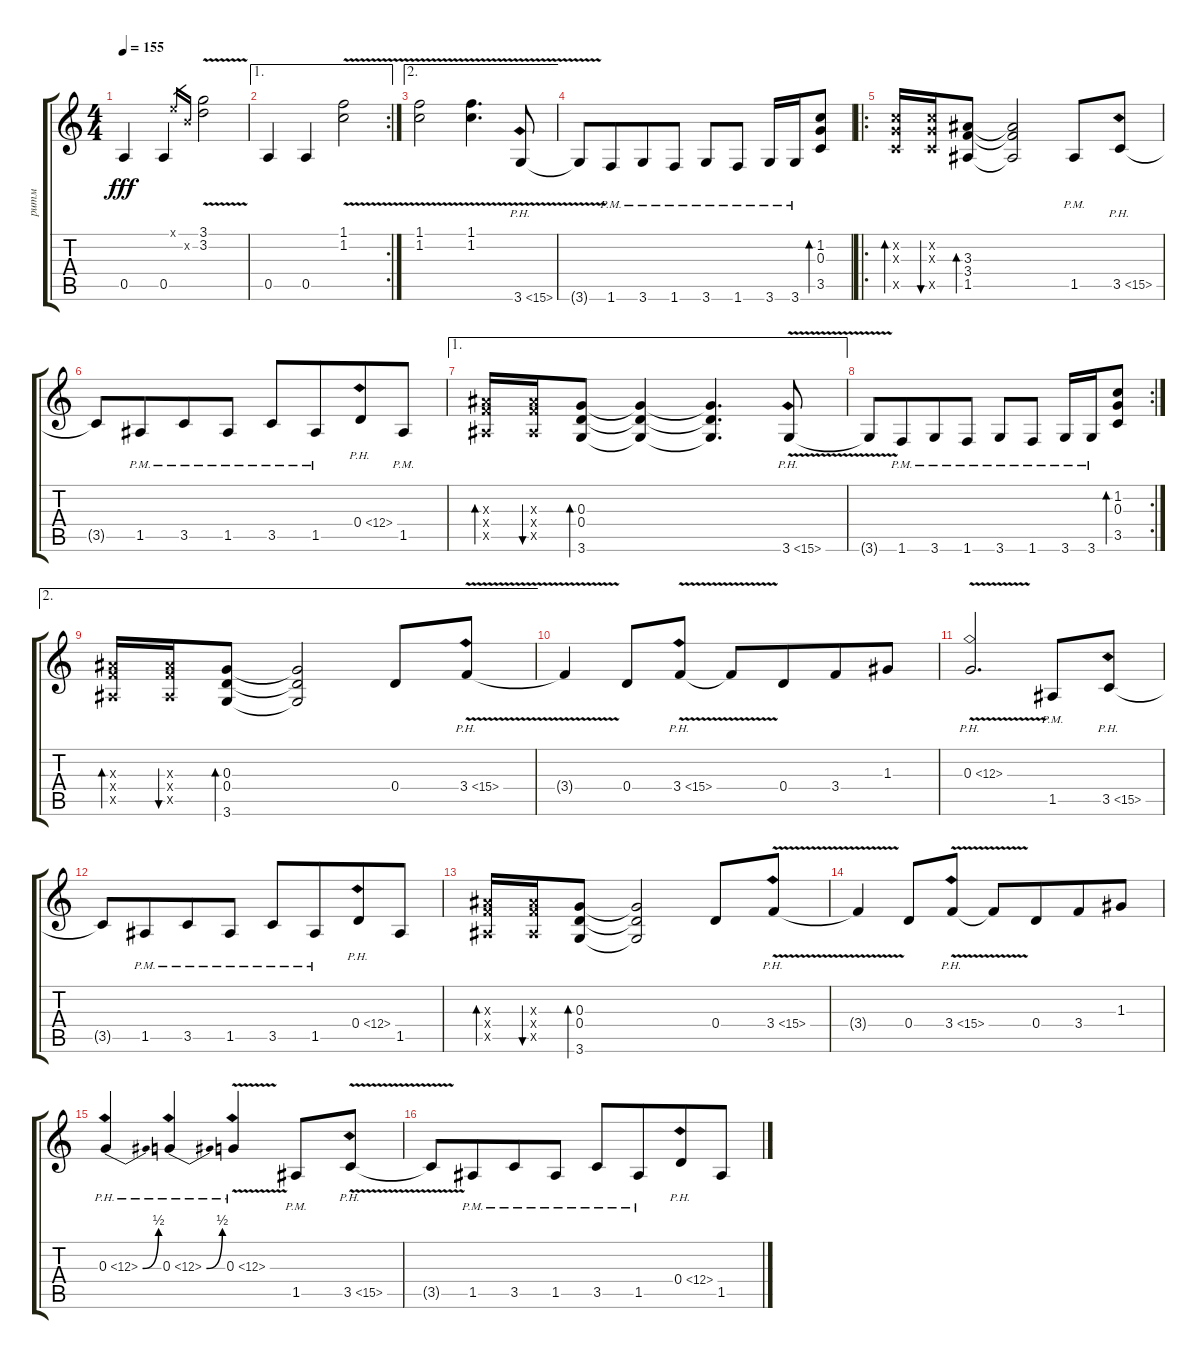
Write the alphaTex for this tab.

\track ("ритм" "ритм") {instrument overdrivenguitar}
\staff {score tabs}
\tuning (E4 B3 G3 D3 A2 E2) {hide}
\ts (4 4)
\tempo 155
\clef g2
\ks aminor
0.5.4{dy fff} 0.5.4 0.1{x}.16{gr} 0.2{x}.16{gr} (3.1{v} 3.2{v}).2 |
\ae 1
\rc 2
0.5.4 0.5.4 (1.1{v} 1.2{v}).2 |
\ae 2
(1.1{v} 1.2{v}).2 (1.1{v} 1.2{v}).4{d} 3.6{ph 12 v}.8 |
3.6{t}.8 1.6{pm}.8{beam merge} 3.6{pm}.8 1.6{pm}.8 3.6{pm}.8 1.6{pm}.8 3.6{pm}.16 3.6{pm}.16 (1.2 0.3 3.5).8{bd 60} |
\ro
(1.2{x} 0.3{x} 3.5{x}).16{bd 60} (1.2{x} 0.3{x} 3.5{x}).16{bu 60} (3.3 3.4 1.5).8{bd 60} (3.3{t} 3.4{t} 1.5{t}).2 1.5{pm}.8 3.5{ph 12}.8 |
3.5{t}.8 1.5{pm}.8{beam merge} 3.5{pm}.8 1.5{pm}.8 3.5{pm}.8 1.5{pm}.8{beam merge} 0.4{ph 12}.8 1.5{pm}.8 |
\ae 1
(3.3{x} 3.4{x} 1.5{x}).16{bd 60} (3.3{x} 3.4{x} 1.5{x}).16{bu 60} (0.3 0.4 3.6).8{bd 60} (0.3{t} 0.4{t} 3.6{t}).4 (0.3{t} 0.4{t} 3.6{t}).4{d} 3.6{ph 12 v}.8 |
\rc 2
3.6{t}.8 1.6{pm}.8{beam merge} 3.6{pm}.8 1.6{pm}.8 3.6{pm}.8 1.6{pm}.8 3.6{pm}.16 3.6{pm}.16 (1.2 0.3 3.5).8{bd 60} |
\ae 2
(3.3{x} 3.4{x} 1.5{x}).16{bd 60} (3.3{x} 3.4{x} 1.5{x}).16{bu 60} (0.3 0.4 3.6).8{bd 60} (0.3{t} 0.4{t} 3.6{t}).2 0.4.8 3.4{ph 12 v}.8 |
3.4{t}.4 0.4.8 3.4{ph 12 v}.8 3.4{t}.8 0.4.8{beam merge} 3.4.8 1.3.8 |
0.3{ph 12 v}.2{d} 1.5{pm}.8 3.5{ph 12}.8 |
3.5{t}.8 1.5{pm}.8{beam merge} 3.5{pm}.8 1.5{pm}.8 3.5{pm}.8 1.5{pm}.8{beam merge} 0.4{ph 12}.8 1.5.8 |
(3.3{x} 3.4{x} 1.5{x}).16{bd 60} (3.3{x} 3.4{x} 1.5{x}).16{bu 60} (0.3 0.4 3.6).8{bd 60} (0.3{t} 0.4{t} 3.6{t}).2 0.4.8 3.4{ph 12 v}.8 |
3.4{t}.4 0.4.8 3.4{ph 12 v}.8 3.4{t}.8 0.4.8{beam merge} 3.4.8 1.3.8 |
0.3{be (bend 0 0 60 2) ph 12}.4{beam merge} 0.3{be (bend 0 0 60 2) ph 12}.4 0.3{ph 12 v}.4 1.5{pm}.8 3.5{ph 12 v}.8 |
3.5{t}.8 1.5{pm}.8{beam merge} 3.5{pm}.8 1.5{pm}.8 3.5{pm}.8 1.5{pm}.8{beam merge} 0.4{ph 12}.8 1.5.8
